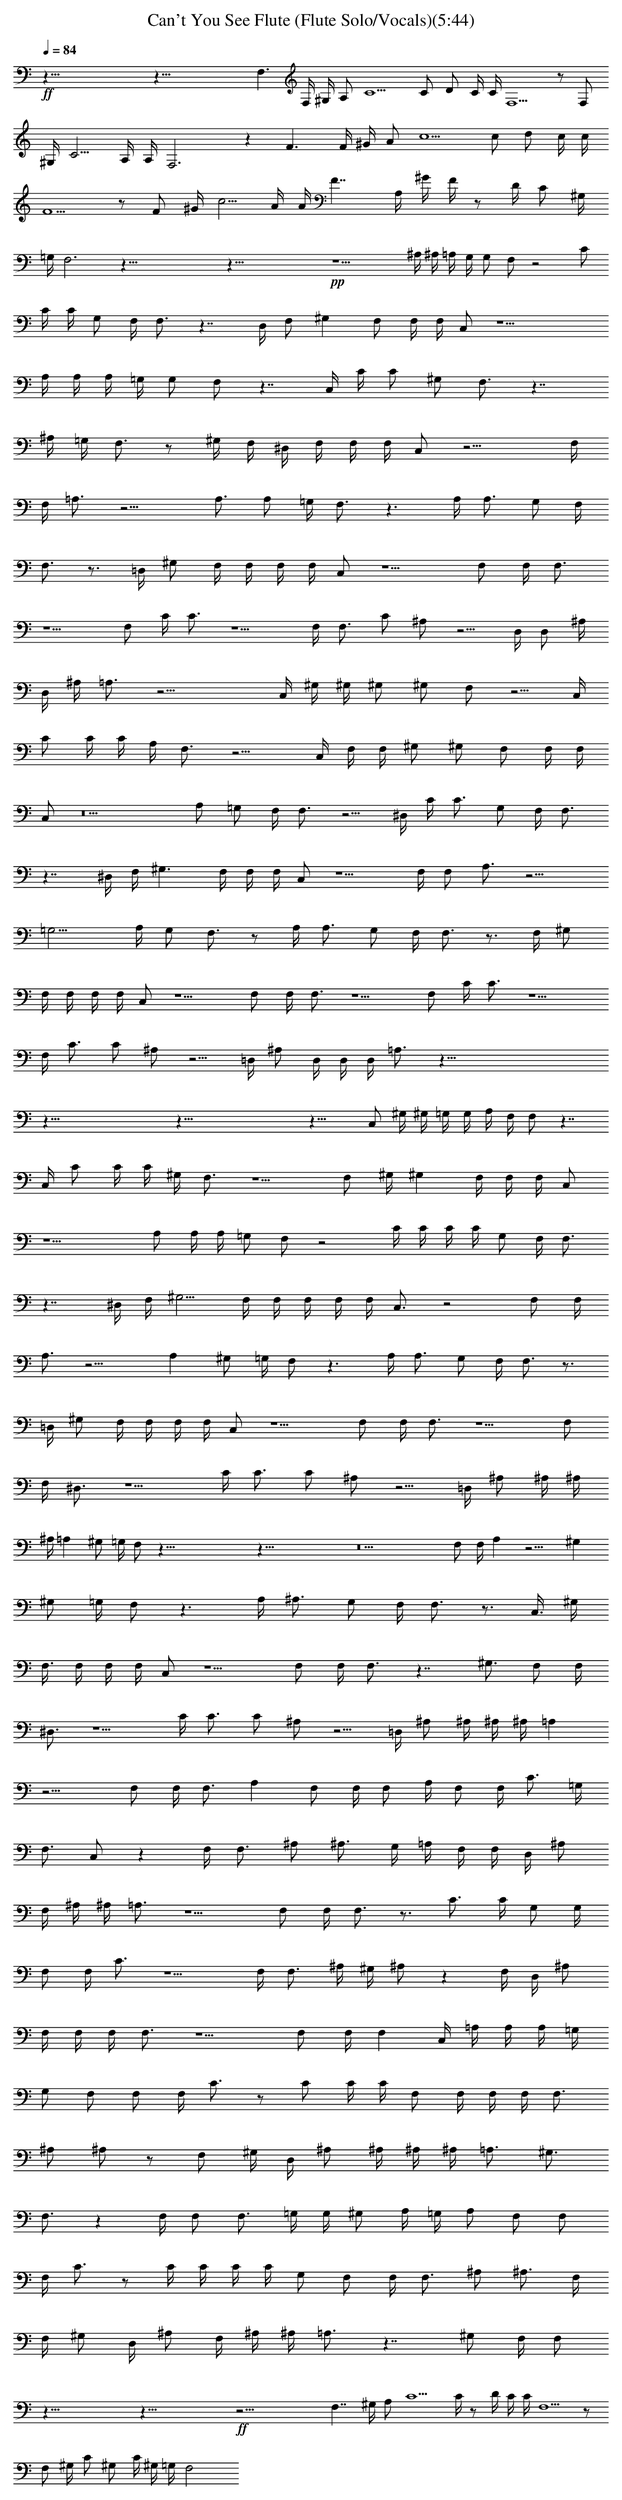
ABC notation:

X:1
T: Can't You See Flute (Flute Solo/Vocals)(5:44)
L: 1/4
Q: 84
K: C
+ff+z89/8 z71/8 F,3/2 F,/4 ^G,/4 A,/2 C5/2 C/2 D/2 C/4 C/4 F,5/2 z/2 F,/2
^G,/4 C5/4 A,/4 A,/4 F,3 z F3/2 F/4 ^G/4 A/2 c5/2 c/2 d/2 c/4 c/4
F5/2 z/2 F/2 ^G/4 c5/4 A/4 A/4 F7/4 A,/4 ^G/4 F/4 z/2 D/4 C/2 ^G,/4
=G,/4 F,3 z89/8 z89/8 +pp+z15/2 ^A,/4 ^A,/4 =A,/4 G,/4 G,/2 F,/2 z2 C/2
C/4 C/4 G,/2 F,/4 F,3/4 z7/4 D,/4 F,/2 ^G, F,/2 F,/4 F,/4 C,/2 z9/2
A,/4 A,/4 A,/4 =G,/4 G,/2 F,/2 z7/4 C,/4 C/4 C/2 ^G,/2 F,3/4 z7/4
^A,/4 =G,/4 F,3/4 z/2 ^G,/4 F,/4 ^D,/4 F,/4 F,/4 F,/4 C,/2 z11/4 F,/4
F,/4 =A,3/4 z11/4 A,3/4 A,/2 =G,/4 F,3/4 z3/2 A,/4 A,3/4 G,/2 F,/4
F,3/4 z3/4 =D,/4 ^G,/2 F,/4 F,/4 F,/4 F,/4 C,/2 z5/2 F,/2 F,/4 F,3/4
z5/2 F,/2 C/4 C3/4 z5/2 F,/4 F,3/4 C/2 ^A,/2 z5/4 D,/4 D,/2 ^A,/4
D,/4 ^A,/4 =A,3/4 z19/4 C,/4 ^G,/4 ^G,/4 ^G,/2 ^G,/2 F,/2 z5/4 C,/4
C/2 C/4 C/4 A,/4 F,3/4 z9/4 C,/4 F,/4 F,/4 ^G,/2 ^G,/2 F,/2 F,/4 F,/4
C,/2 z5 A,/2 =G,/2 F,/4 F,3/4 z5/4 ^D,/4 C/4 C3/4 G,/2 F,/4 F,3/4
z7/4 ^D,/4 F,/4 ^G,3/2 F,/4 F,/4 F,/4 C,/2 z5/2 F,/4 F,/2 A,3/4 z9/4
=G,9/4 A,/4 G,/2 F,3/4 z/2 A,/4 A,3/4 G,/2 F,/4 F,3/4 z3/4 F,/4 ^G,/2
F,/4 F,/4 F,/4 F,/4 C,/2 z5/2 F,/2 F,/4 F,3/4 z5/2 F,/2 C/4 C3/4 z5/2
F,/4 C3/4 C/2 ^A,/2 z5/4 =D,/4 ^A,/2 D,/4 D,/4 D,/4 =A,3/4 z89/8
z89/8 z89/8 z21/8 C,/2 ^G,/4 ^G,/4 =G,/4 G,/4 A,/4 F,/4 F,/2 z7/4
C,/4 C/2 C/4 C/4 ^G,/4 F,3/4 z5/2 F,/2 ^G,/4 ^G, F,/4 F,/4 F,/4 C,/2
z9/2 A,/2 A,/4 A,/4 =G,/2 F,/2 z2 C/4 C/4 C/4 C/4 G,/2 F,/4 F,3/4
z7/4 ^D,/4 F,/4 ^G,5/4 F,/4 F,/4 F,/4 F,/4 F,/4 C,3/4 z2 F,/2 F,/4
A,3/4 z11/4 A, ^G,/2 =G,/4 F,/2 z3/2 A,/4 A,3/4 G,/2 F,/4 F,3/4 z3/4
=D,/4 ^G,/2 F,/4 F,/4 F,/4 F,/4 C,/2 z5/2 F,/2 F,/4 F,3/4 z5/2 F,/2
F,/4 ^D,3/4 z5/2 C/4 C3/4 C/2 ^A,/2 z5/4 =D,/4 ^A,/2 ^A,/4 ^A,/4
^A,/4 =A, ^G,/2 =G,/4 F,/2 z89/8 z89/8 z11 F,/2 F,/4 A, z9/4 ^G,
^G,/2 =G,/4 F,/2 z3/2 A,/4 ^A,3/4 G,/2 F,/4 F,3/4 z3/4 C,3/8 ^G,/4
F,3/8 F,/4 F,/4 F,/4 C,/2 z5/2 F,/2 F,/4 F,3/4 z7/4 ^G,3/4 F,/2 F,/4
^D,3/4 z5/2 C/4 C3/4 C/2 ^A,/2 z5/4 =D,/4 ^A,/2 ^A,/4 ^A,/4 ^A,/4 =A,
z9/4 F,/2 F,/4 F,3/4 A, F,/2 F,/4 F,/2 A,/4 F,/2 F,/4 C3/4 =G,/4
F,3/4 C,/2 z F,/4 F,3/4 ^A,/2 ^A,3/4 G,/4 =A,/4 F,/4 F,/4 D,/4 ^A,/2
F,/4 ^A,/4 ^A,/4 =A,3/4 z5/2 F,/2 F,/4 F,3/4 z3/4 C3/4 C/4 G,/2 G,/4
F,/2 F,/4 C3/4 z5/2 F,/4 F,3/4 ^A,/4 ^G,/4 ^A,/2 z F,/4 D,/4 ^A,/2
F,/4 F,/4 F,/4 F,3/4 z5/2 F,/2 F,/4 F, C,/4 =A,/4 A,/4 A,/4 =G,/4
G,/2 F,/2 F,/2 F,/4 C3/4 z/2 C/2 C/4 C/4 F,/2 F,/4 F,/4 F,/4 F,3/4
^A,/2 ^A,/2 z/2 F,/2 ^G,/4 D,/4 ^A,/2 ^A,/4 ^A,/4 ^A,/4 =A,3/4 ^G,3/4
F,3/4 z F,/4 F,/2 F,3/4 =G,/4 G,/4 ^G,/2 A,/4 =G,/4 A,/2 F,/2 F,/2
F,/4 C3/4 z/2 C/4 C/4 C/4 C/4 G,/2 F,/2 F,/4 F,3/4 ^A,/2 ^A,3/4 F,/4
F,/4 ^G,/2 D,/4 ^A,/2 F,/4 ^A,/4 ^A,/4 =A,3/4 z7/4 ^G,/2 F,/4 F,/2
z89/8 z89/8+ff+ z41/4 F,7/4 ^G,/4 A,/2 C5/2 C/4 z/2 D/4 C/4 C/4 F,5/2 z/2
F,/2 ^G,/4 C/2 ^G,/2 C/4 ^G,/4 =G,/4 F,2
